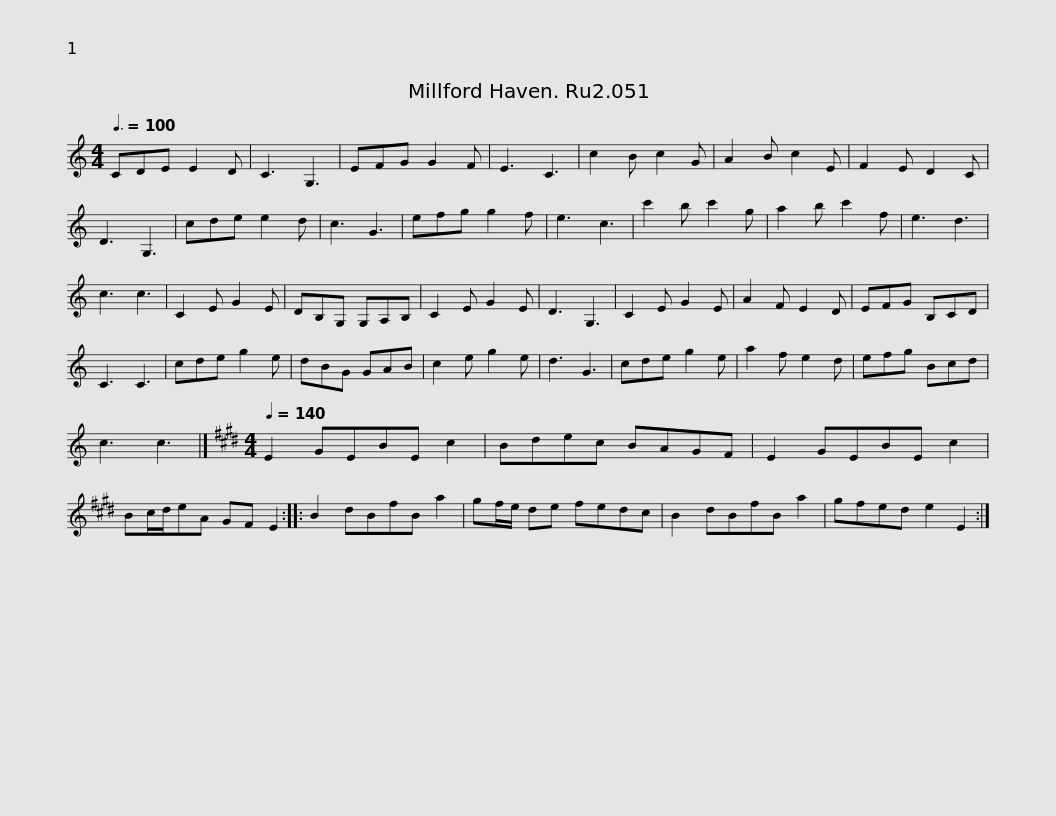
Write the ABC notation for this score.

X:1
L:1/8
Q:3/8=100
M:4/4
I:linebreak $
K:C
V:1 treble
V:1
 CDE E2 D | C3 G,3 | EFG G2 F | E3 C3 | c2 B c2 G | %5
 A2 B c2 E | F2 E D2 C | D3 G,3 | cde e2 d | c3 G3 |$ %10
 efg g2 f | e3 c3 | c'2 b c'2 g | a2 b c'2 f | e3 d3 | %15
 c3 c3 | C2 E G2 E | DB,G, G,A,B, | C2 E G2 E |$ D3 G,3 | %20
 C2 E G2 E | A2 F E2 D | EFG B,CD | C3 C3 | cde g2 e | %25
 dBG GAB | c2 e g2 e | d3 G3 |$ cde g2 e | a2 f e2 d | %30
 efg Bcd | c3 c3 |][K:E][M:4/4][Q:1/4=140] E2 GEBE c2 | Bdec BAGF | E2 GEBE c2 |$ %35
 Bc/d/eA GF E2 :: B2 dBfB a2 | gf/e/ de fedc | B2 dBfB a2 | gfed e2 E2 :| %40
